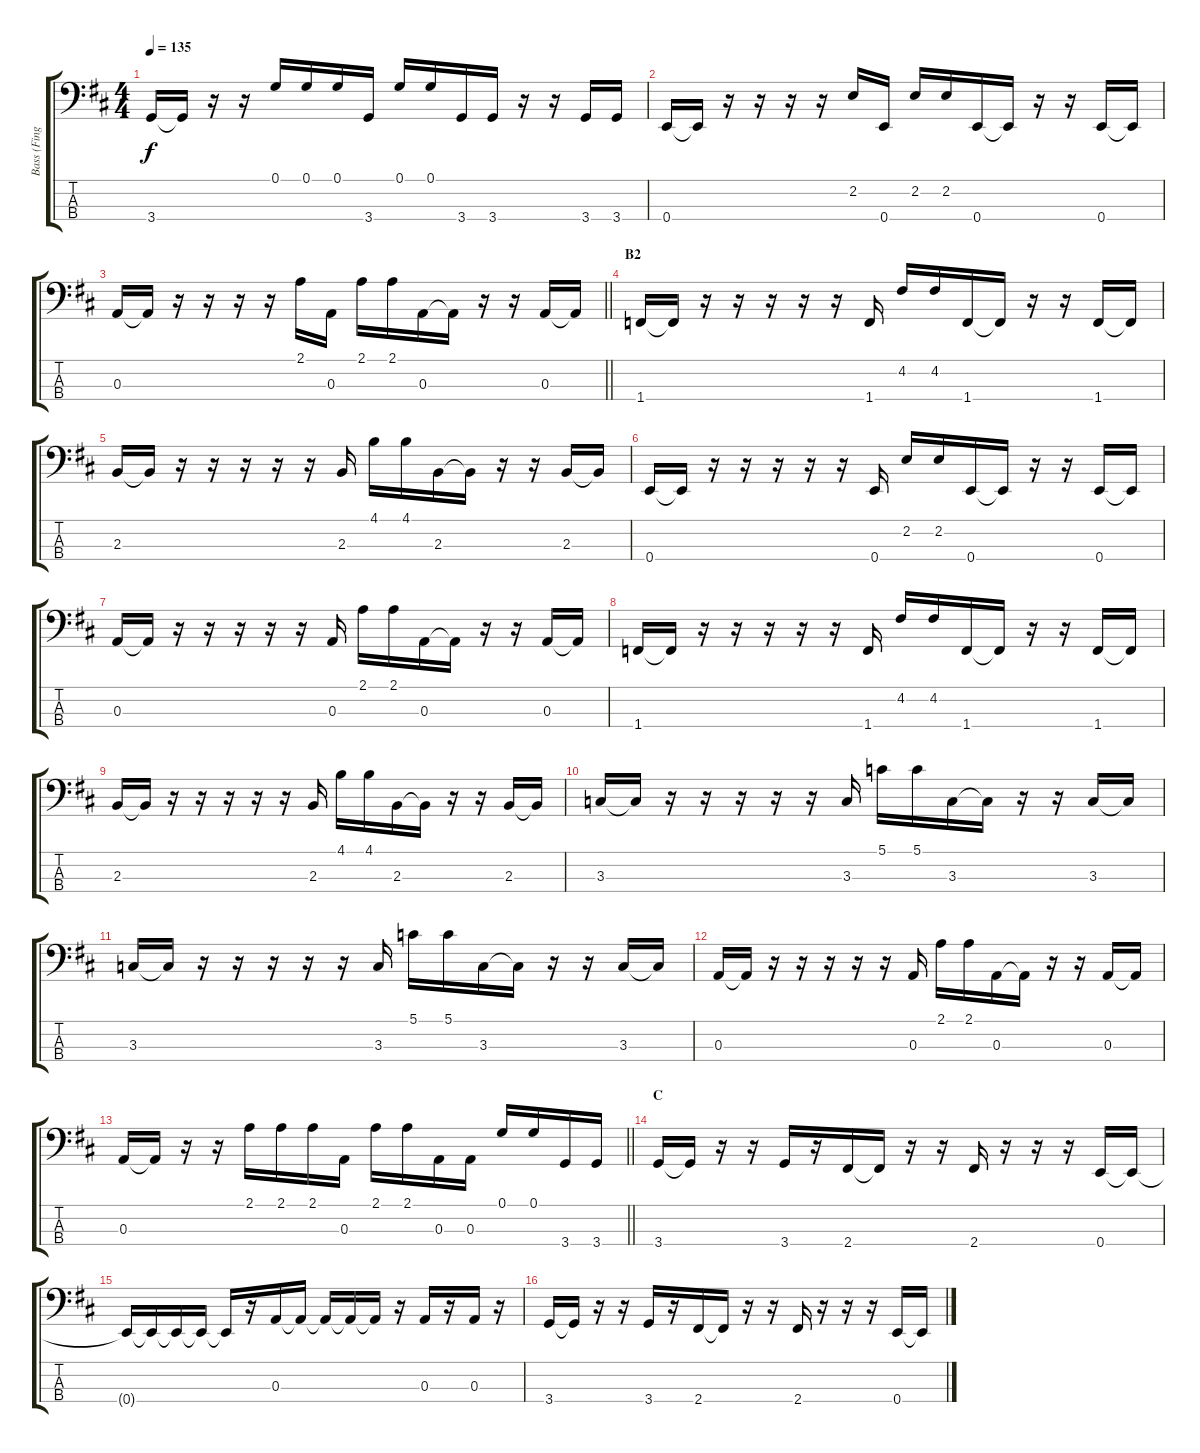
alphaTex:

\track ("Bass (Finger)" "Bass (Fing") {instrument electricbassfinger}
\staff {score tabs}
\tuning (G2 D2 A1 E1) {hide}
\ts (4 4)
\tempo 135
\clef f4
\ks d
3.4.16{dy f} 3.4{t}.16 r.16 r.16 0.1.16 0.1.16 0.1.16 3.4.16 0.1.16 0.1.16 3.4.16 3.4.16 r.16 r.16 3.4.16 3.4.16 |
0.4.16 0.4{t}.16 r.16 r.16 r.16 r.16 2.2.16 0.4.16 2.2.16 2.2.16 0.4.16 0.4{t}.16 r.16 r.16 0.4.16 0.4{t}.16 |
\barLineRight lightlight
0.3.16 0.3{t}.16 r.16 r.16 r.16 r.16 2.1.16 0.3.16 2.1.16 2.1.16 0.3.16 0.3{t}.16 r.16 r.16 0.3.16 0.3{t}.16 |
\section ("" "B2")
1.4.16 1.4{t}.16 r.16 r.16 r.16 r.16 r.16 1.4.16 4.2.16 4.2.16 1.4.16 1.4{t}.16 r.16 r.16 1.4.16 1.4{t}.16 |
2.3.16 2.3{t}.16 r.16 r.16 r.16 r.16 r.16 2.3.16 4.1.16 4.1.16 2.3.16 2.3{t}.16 r.16 r.16 2.3.16 2.3{t}.16 |
0.4.16 0.4{t}.16 r.16 r.16 r.16 r.16 r.16 0.4.16 2.2.16 2.2.16 0.4.16 0.4{t}.16 r.16 r.16 0.4.16 0.4{t}.16 |
0.3.16 0.3{t}.16 r.16 r.16 r.16 r.16 r.16 0.3.16 2.1.16 2.1.16 0.3.16 0.3{t}.16 r.16 r.16 0.3.16 0.3{t}.16 |
1.4.16 1.4{t}.16 r.16 r.16 r.16 r.16 r.16 1.4.16 4.2.16 4.2.16 1.4.16 1.4{t}.16 r.16 r.16 1.4.16 1.4{t}.16 |
2.3.16 2.3{t}.16 r.16 r.16 r.16 r.16 r.16 2.3.16 4.1.16 4.1.16 2.3.16 2.3{t}.16 r.16 r.16 2.3.16 2.3{t}.16 |
3.3.16 3.3{t}.16 r.16 r.16 r.16 r.16 r.16 3.3.16 5.1.16 5.1.16 3.3.16 3.3{t}.16 r.16 r.16 3.3.16 3.3{t}.16 |
3.3.16 3.3{t}.16 r.16 r.16 r.16 r.16 r.16 3.3.16 5.1.16 5.1.16 3.3.16 3.3{t}.16 r.16 r.16 3.3.16 3.3{t}.16 |
0.3.16 0.3{t}.16 r.16 r.16 r.16 r.16 r.16 0.3.16 2.1.16 2.1.16 0.3.16 0.3{t}.16 r.16 r.16 0.3.16 0.3{t}.16 |
\barLineRight lightlight
0.3.16 0.3{t}.16 r.16 r.16 2.1.16 2.1.16 2.1.16 0.3.16 2.1.16 2.1.16 0.3.16 0.3.16 0.1.16 0.1.16 3.4.16 3.4.16 |
\section ("" "C")
3.4.16 3.4{t}.16 r.16 r.16 3.4.16 r.16 2.4.16 2.4{t}.16 r.16 r.16 2.4.16 r.16 r.16 r.16 0.4.16 0.4{t}.16 |
0.4{t}.16 0.4{t}.16 0.4{t}.16 0.4{t}.16 0.4{t}.16 r.16 0.3.16 0.3{t}.16 0.3{t}.16 0.3{t}.16 0.3{t}.16 r.16 0.3.16 r.16 0.3.16 r.16 |
3.4.16 3.4{t}.16 r.16 r.16 3.4.16 r.16 2.4.16 2.4{t}.16 r.16 r.16 2.4.16 r.16 r.16 r.16 0.4.16 0.4{t}.16
